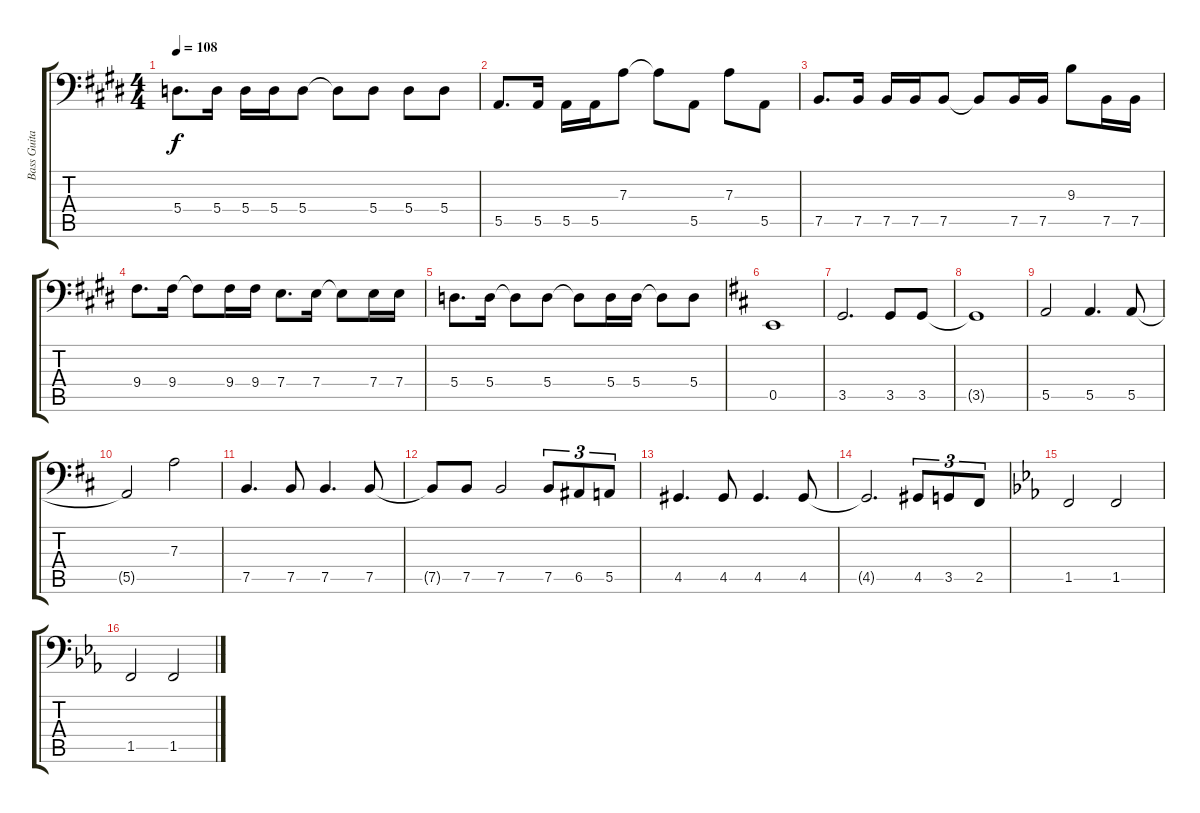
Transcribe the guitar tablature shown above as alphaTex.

\track ("Bass Guitar - John Myung" "Bass Guita") {instrument distortionguitar}
\staff {score tabs}
\tuning (C3 G2 D2 A1 E1 B0) {hide}
\ts (4 4)
\tempo 108
\clef f4
\ks e
5.4.8{d dy f} 5.4.16 5.4.16 5.4.16 5.4.8 5.4{t}.8 5.4.8 5.4.8 5.4.8 |
5.5.8{d} 5.5.16 5.5.16 5.5.16 7.3.8 7.3{t}.8 5.5.8 7.3.8 5.5.8 |
7.5.8{d} 7.5.16 7.5.16 7.5.16 7.5.8 7.5{t}.8 7.5.16 7.5.16 9.3.8 7.5.16 7.5.16 |
9.4.8{d} 9.4.16 9.4{t}.8 9.4.16 9.4.16 7.4.8{d} 7.4.16 7.4{t}.8 7.4.16 7.4.16 |
5.4.8{d} 5.4.16 5.4{t}.8 5.4.8 5.4{t}.8 5.4.16 5.4.16 5.4{t}.8 5.4.8 |
\ks d
0.5.1 |
3.5.2{d} 3.5.8 3.5.8 |
3.5{t}.1 |
5.5.2 5.5.4{d} 5.5.8 |
5.5{t}.2 7.3.2 |
7.5.4{d} 7.5.8 7.5.4{d} 7.5.8 |
7.5{t}.8 7.5.8 7.5.2 7.5.8{tu (3 2)} 6.5.8{tu (3 2)} 5.5.8{tu (3 2)} |
4.5.4{d} 4.5.8 4.5.4{d} 4.5.8 |
4.5{t}.2{d} 4.5.8{tu (3 2)} 3.5.8{tu (3 2)} 2.5.8{tu (3 2)} |
\ks eb
1.5.2 1.5.2 |
1.5.2 1.5.2
